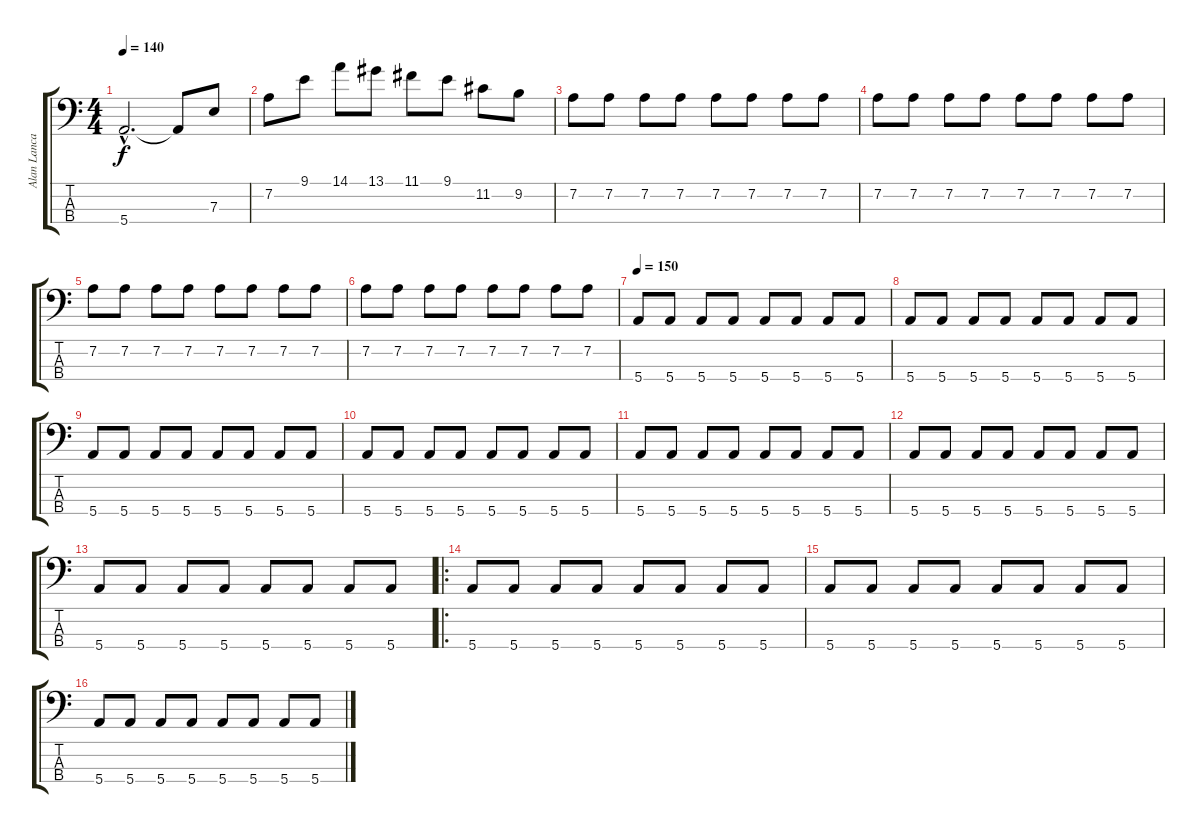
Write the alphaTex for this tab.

\track ("Alan Lancaster" "Alan Lanca") {instrument electricbassfinger}
\staff {score tabs}
\tuning (G2 D2 A1 E1) {hide}
\ts (4 4)
\tempo 140
\clef f4
\ks c
5.4{hac}.2{d dy f} 5.4{t}.8 7.3.8 |
7.2.8 9.1.8 14.1.8 13.1.8 11.1.8 9.1.8 11.2.8 9.2.8 |
7.2.8 7.2.8 7.2.8 7.2.8 7.2.8 7.2.8 7.2.8 7.2.8 |
7.2.8 7.2.8 7.2.8 7.2.8 7.2.8 7.2.8 7.2.8 7.2.8 |
7.2.8 7.2.8 7.2.8 7.2.8 7.2.8 7.2.8 7.2.8 7.2.8 |
7.2.8 7.2.8 7.2.8 7.2.8 7.2.8 7.2.8 7.2.8 7.2.8 |
\tempo 150
5.4.8 5.4.8 5.4.8 5.4.8 5.4.8 5.4.8 5.4.8 5.4.8 |
5.4.8 5.4.8 5.4.8 5.4.8 5.4.8 5.4.8 5.4.8 5.4.8 |
5.4.8 5.4.8 5.4.8 5.4.8 5.4.8 5.4.8 5.4.8 5.4.8 |
5.4.8 5.4.8 5.4.8 5.4.8 5.4.8 5.4.8 5.4.8 5.4.8 |
5.4.8 5.4.8 5.4.8 5.4.8 5.4.8 5.4.8 5.4.8 5.4.8 |
5.4.8 5.4.8 5.4.8 5.4.8 5.4.8 5.4.8 5.4.8 5.4.8 |
5.4.8 5.4.8 5.4.8 5.4.8 5.4.8 5.4.8 5.4.8 5.4.8 |
\ro
5.4.8 5.4.8 5.4.8 5.4.8 5.4.8 5.4.8 5.4.8 5.4.8 |
5.4.8 5.4.8 5.4.8 5.4.8 5.4.8 5.4.8 5.4.8 5.4.8 |
5.4.8 5.4.8 5.4.8 5.4.8 5.4.8 5.4.8 5.4.8 5.4.8
